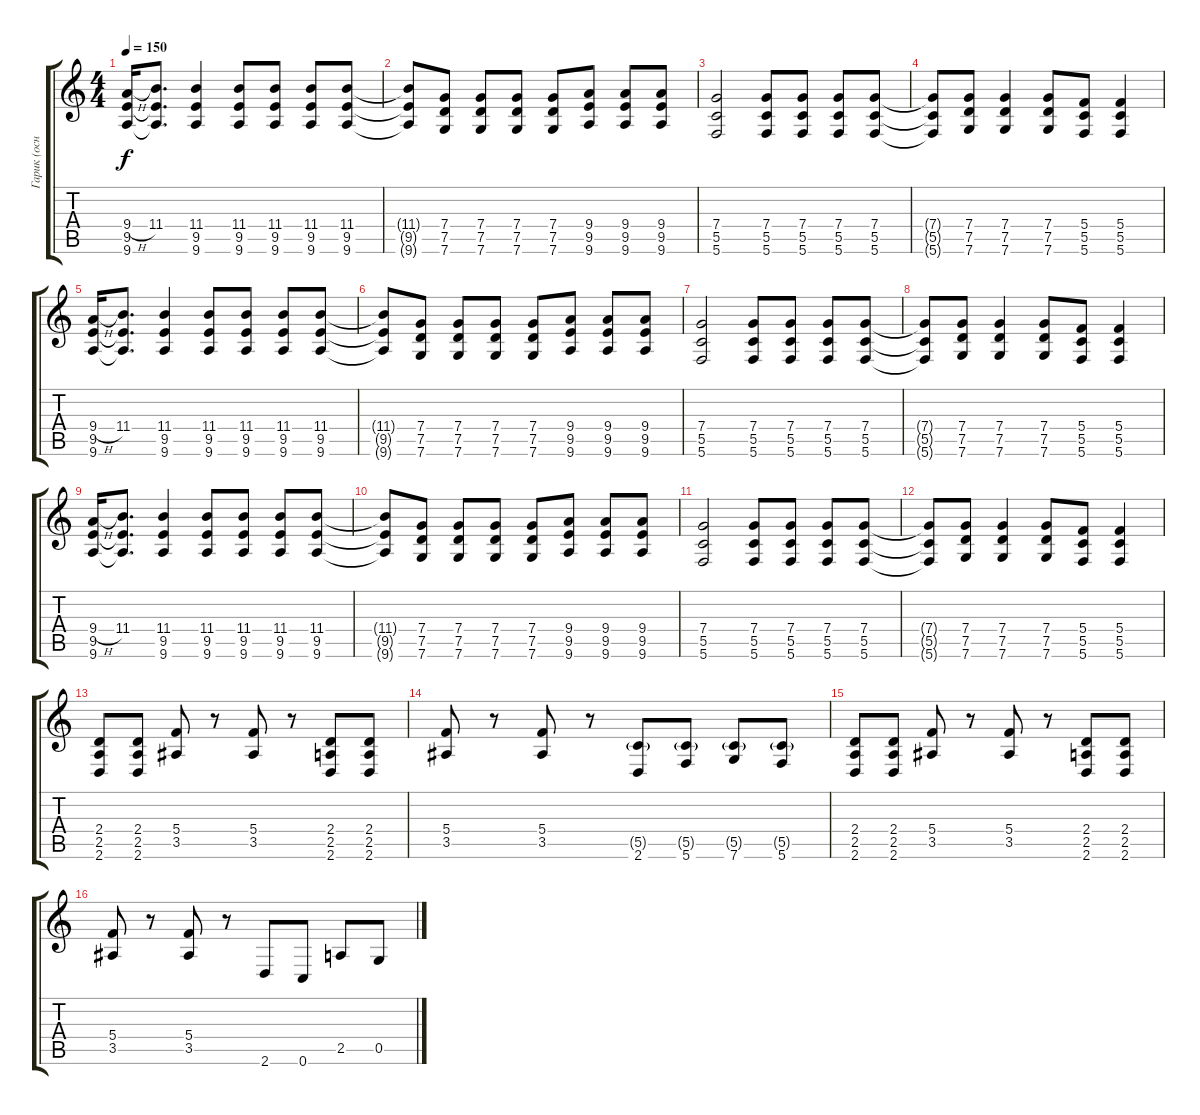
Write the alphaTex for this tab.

\track ("Гарик (основа)" "Гарик (осн") {instrument electricguitarclean}
\staff {score tabs}
\tuning (D4 A3 F3 C3 G2 C2) {hide}
\ts (4 4)
\tempo 150
\clef g2
\ks c
(9.4{h} 9.5 9.6).16{dy f} (11.4 9.5{t} 9.6{t}).8{d} (11.4 9.5 9.6).4 (11.4 9.5 9.6).8 (11.4 9.5 9.6).8 (11.4 9.5 9.6).8 (11.4 9.5 9.6).8 |
(11.4{t} 9.5{t} 9.6{t}).8 (7.4 7.5 7.6).8 (7.4 7.5 7.6).8 (7.4 7.5 7.6).8 (7.4 7.5 7.6).8 (9.4 9.5 9.6).8 (9.4 9.5 9.6).8 (9.4 9.5 9.6).8 |
(7.4 5.5 5.6).2 (7.4 5.5 5.6).8 (7.4 5.5 5.6).8 (7.4 5.5 5.6).8 (7.4 5.5 5.6).8 |
(7.4{t} 5.5{t} 5.6{t}).8 (7.4 7.5 7.6).8 (7.4 7.5 7.6).4 (7.4 7.5 7.6).8 (5.4 5.5 5.6).8 (5.4 5.5 5.6).4 |
(9.4{h} 9.5 9.6).16 (11.4 9.5{t} 9.6{t}).8{d} (11.4 9.5 9.6).4 (11.4 9.5 9.6).8 (11.4 9.5 9.6).8 (11.4 9.5 9.6).8 (11.4 9.5 9.6).8 |
(11.4{t} 9.5{t} 9.6{t}).8 (7.4 7.5 7.6).8 (7.4 7.5 7.6).8 (7.4 7.5 7.6).8 (7.4 7.5 7.6).8 (9.4 9.5 9.6).8 (9.4 9.5 9.6).8 (9.4 9.5 9.6).8 |
(7.4 5.5 5.6).2 (7.4 5.5 5.6).8 (7.4 5.5 5.6).8 (7.4 5.5 5.6).8 (7.4 5.5 5.6).8 |
(7.4{t} 5.5{t} 5.6{t}).8 (7.4 7.5 7.6).8 (7.4 7.5 7.6).4 (7.4 7.5 7.6).8 (5.4 5.5 5.6).8 (5.4 5.5 5.6).4 |
(9.4{h} 9.5 9.6).16 (11.4 9.5{t} 9.6{t}).8{d} (11.4 9.5 9.6).4 (11.4 9.5 9.6).8 (11.4 9.5 9.6).8 (11.4 9.5 9.6).8 (11.4 9.5 9.6).8 |
(11.4{t} 9.5{t} 9.6{t}).8 (7.4 7.5 7.6).8 (7.4 7.5 7.6).8 (7.4 7.5 7.6).8 (7.4 7.5 7.6).8 (9.4 9.5 9.6).8 (9.4 9.5 9.6).8 (9.4 9.5 9.6).8 |
(7.4 5.5 5.6).2 (7.4 5.5 5.6).8 (7.4 5.5 5.6).8 (7.4 5.5 5.6).8 (7.4 5.5 5.6).8 |
(7.4{t} 5.5{t} 5.6{t}).8 (7.4 7.5 7.6).8 (7.4 7.5 7.6).4 (7.4 7.5 7.6).8 (5.4 5.5 5.6).8 (5.4 5.5 5.6).4 |
(2.4 2.5 2.6).8 (2.4 2.5 2.6).8 (5.4 3.5).8 r.8 (5.4 3.5).8 r.8 (2.4 2.5 2.6).8 (2.4 2.5 2.6).8 |
(5.4 3.5).8 r.8 (5.4 3.5).8 r.8 (5.5{g} 2.6).8 (5.5{g} 5.6).8 (5.5{g} 7.6).8 (5.5{g} 5.6).8 |
(2.4 2.5 2.6).8 (2.4 2.5 2.6).8 (5.4 3.5).8 r.8 (5.4 3.5).8 r.8 (2.4 2.5 2.6).8 (2.4 2.5 2.6).8 |
(5.4 3.5).8 r.8 (5.4 3.5).8 r.8 2.6.8 0.6.8 2.5.8 0.5.8
